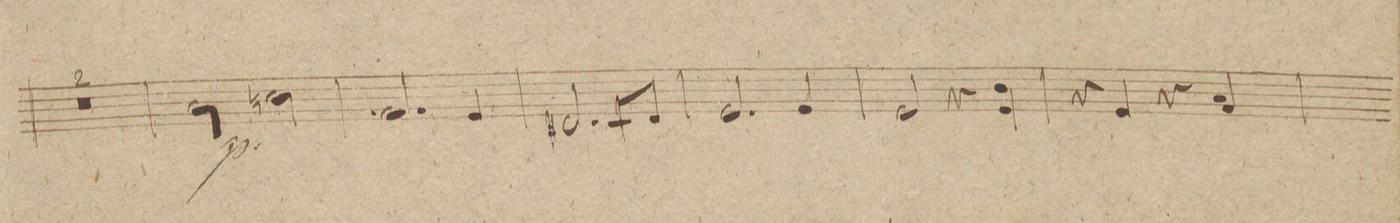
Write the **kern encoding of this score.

**kern	**dynam
*I"Violino IIdo	*
*clefG2	*
*k[f#c#g#]	*
*met(c|)	*
*M2/2	*
0r	.
=22	=22
=23	=23
2a\	p
2ccn\	.
=24	=24
2.f#/	.
4e/	.
=25	=25
2.d#X/	.
8c#/L	.
8d#/J	.
=26	=26
2.e/	.
4e/	.
=27	=27
2e/	.
4r	.
4e\ 4b	.
=28	=28
4r	.
4e/	.
4r	.
4f#/ 4a	.
=29	=29
*-	*-
